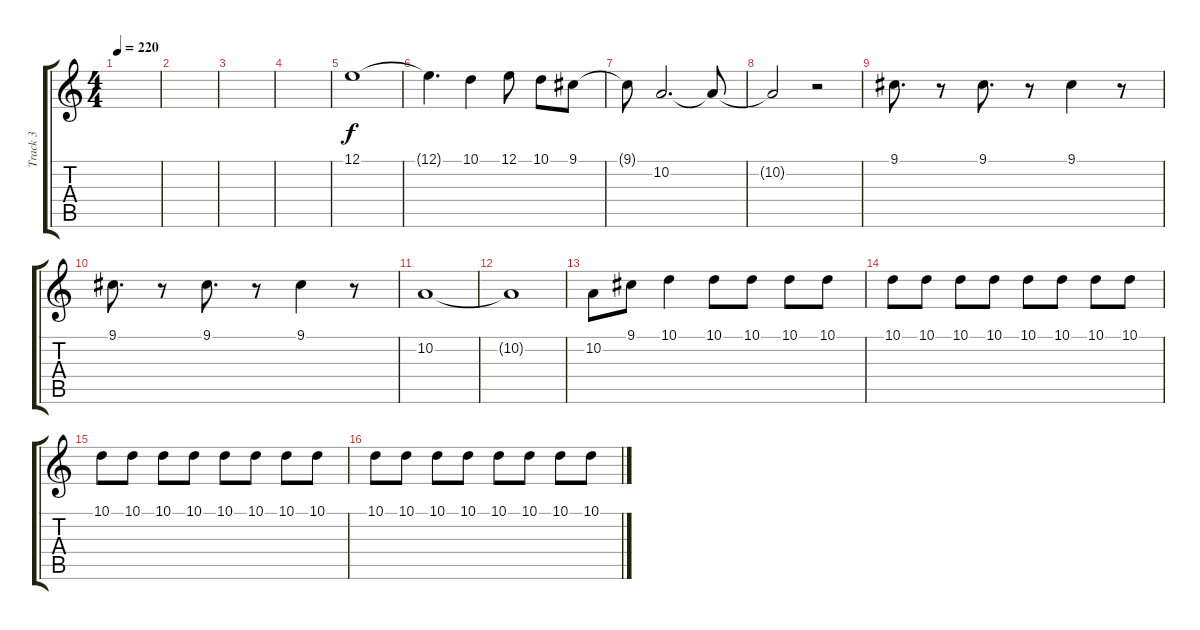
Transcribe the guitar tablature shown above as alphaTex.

\track ("Track 3" "Track 3") {instrument altosax}
\staff {score tabs}
\tuning (E4 B3 G3 D3 A2 E2) {hide}
\ts (4 4)
\tempo 220
\clef g2
\ks c
|
|
|
|
12.1.1 |
12.1{t}.4{d} 10.1.4 12.1.8 10.1.8 9.1.8 |
9.1{t}.8 10.2.2{d} 10.2{t}.8 |
10.2{t}.2 r.2 |
9.1.8{d} r.8 9.1.8{d} r.8 9.1.4 r.8 |
9.1.8{d} r.8 9.1.8{d} r.8 9.1.4 r.8 |
10.2.1 |
10.2{t}.1 |
10.2.8 9.1.8 10.1.4 10.1.8 10.1.8 10.1.8 10.1.8 |
10.1.8 10.1.8 10.1.8 10.1.8 10.1.8 10.1.8 10.1.8 10.1.8 |
10.1.8 10.1.8 10.1.8 10.1.8 10.1.8 10.1.8 10.1.8 10.1.8 |
10.1.8 10.1.8 10.1.8 10.1.8 10.1.8 10.1.8 10.1.8 10.1.8
